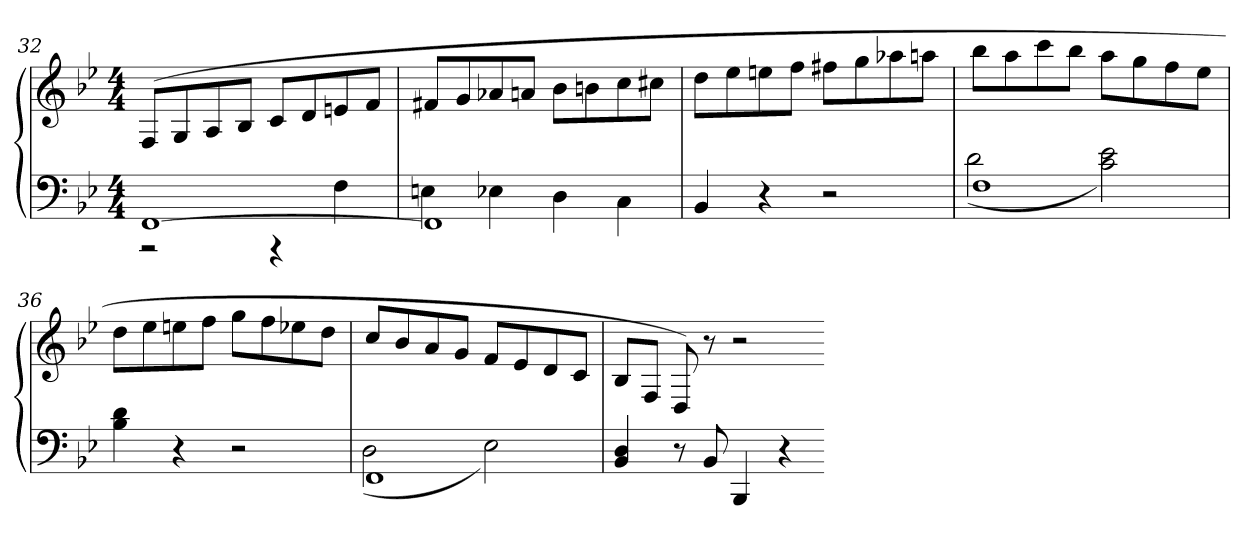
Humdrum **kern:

**kern	**kern
*part1	*part1
*staff2	*staff1
*clefF4	*clefG2
*k[b-e-]	*k[b-e-]
*B-:	*B-:
*M4/4	*M4/4
=32	=32
*^	*
[1FF	2r	(8FL
.	.	8G
.	.	8A
.	.	8B-J
.	4r	8cL
.	.	8d
.	4F	8en
.	.	8fJ
=33	=33	=33
1FF]	4En	8f#XL
.	.	8g
.	4E-X	8a-X
.	.	8anJ
.	4D	8b-L
.	.	8bn
.	4C	8cc
.	.	8cc#XJ
*v	*v	*
=34	=34
4BB-	8ddL
.	8ee-
4r	8een
.	8ffJ
2r	8ff#XL
.	8gg
.	8aa-X
.	8aanJ
=35	=35
*^	*
1F	(2d	8bb-L
.	.	8aa
.	.	8ccc
.	.	8bb-J
.	2c 2e-)	8aaL
.	.	8gg
.	.	8ff
.	.	8ee-J
*v	*v	*
=36	=36
4B- 4d	8ddL
.	8ee-
4r	8een
.	8ffJ
2r	8ggL
.	8ff
.	8ee-X
.	8ddJ
=37	=37
*^	*
1FF	(2D	8ccL
.	.	8b-
.	.	8a
.	.	8gJ
.	2E-)	8fL
.	.	8e-
.	.	8d
.	.	8cJ
*v	*v	*
=38	=38
4BB- 4D	8B-L
.	8FJ
8r	8D)
8BB-	8r
4BBB-	2r
4r	.
=-	=-
*-	*-
